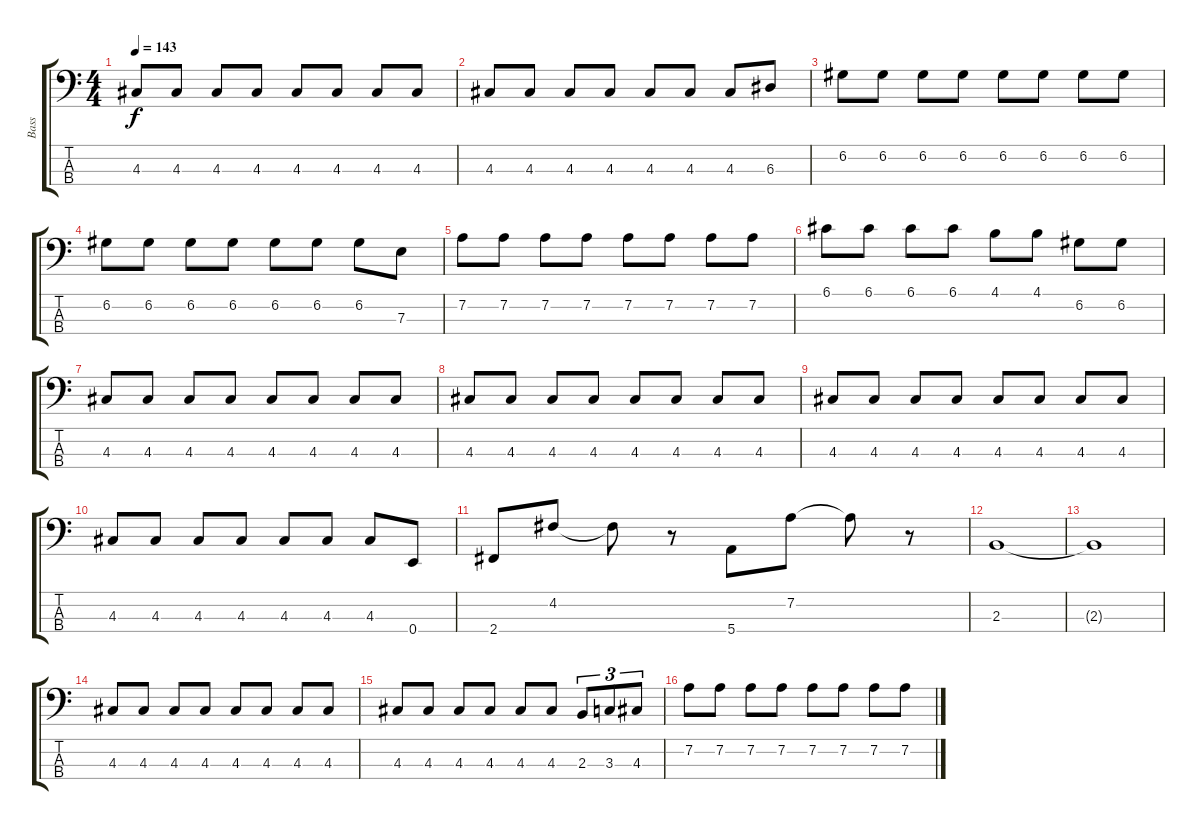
\track ("Bass" "Bass") {instrument electricbassfinger}
\staff {score tabs}
\tuning (G2 D2 A1 E1) {hide}
\ts (4 4)
\tempo 143
\clef f4
\ks c
4.3.8{dy f} 4.3.8 4.3.8 4.3.8 4.3.8 4.3.8 4.3.8 4.3.8 |
4.3.8 4.3.8 4.3.8 4.3.8 4.3.8 4.3.8 4.3.8 6.3.8 |
6.2.8 6.2.8 6.2.8 6.2.8 6.2.8 6.2.8 6.2.8 6.2.8 |
6.2.8 6.2.8 6.2.8 6.2.8 6.2.8 6.2.8 6.2.8 7.3.8 |
7.2.8 7.2.8 7.2.8 7.2.8 7.2.8 7.2.8 7.2.8 7.2.8 |
6.1.8 6.1.8 6.1.8 6.1.8 4.1.8 4.1.8 6.2.8 6.2.8 |
4.3.8 4.3.8 4.3.8 4.3.8 4.3.8 4.3.8 4.3.8 4.3.8 |
4.3.8 4.3.8 4.3.8 4.3.8 4.3.8 4.3.8 4.3.8 4.3.8 |
4.3.8 4.3.8 4.3.8 4.3.8 4.3.8 4.3.8 4.3.8 4.3.8 |
4.3.8 4.3.8 4.3.8 4.3.8 4.3.8 4.3.8 4.3.8 0.4.8 |
2.4.8 4.2.8 4.2{t}.8 r.8 5.4.8 7.2.8 7.2{t}.8 r.8 |
2.3.1 |
2.3{t}.1 |
4.3.8 4.3.8 4.3.8 4.3.8 4.3.8 4.3.8 4.3.8 4.3.8 |
4.3.8 4.3.8 4.3.8 4.3.8 4.3.8 4.3.8 2.3.8{tu (3 2)} 3.3.8{tu (3 2)} 4.3.8{tu (3 2)} |
7.2.8 7.2.8 7.2.8 7.2.8 7.2.8 7.2.8 7.2.8 7.2.8
